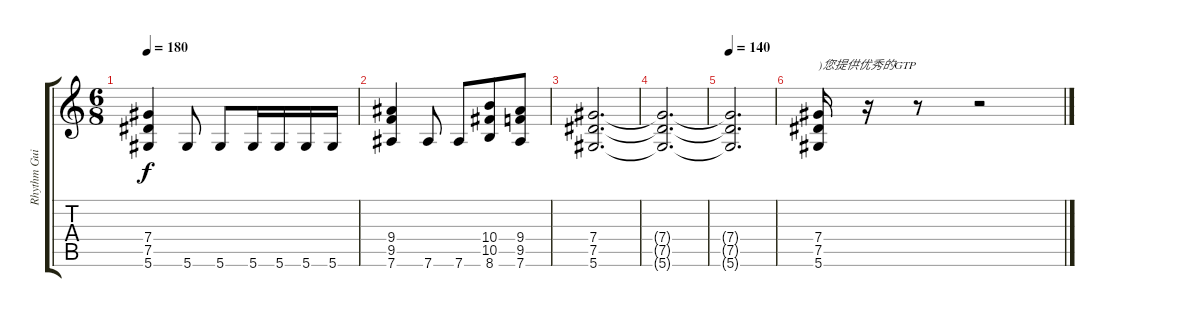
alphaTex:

\track ("Rhythm Guitar" "Rhythm Gui") {instrument distortionguitar}
\staff {score tabs}
\tuning (Eb4 Bb3 Gb3 Db3 Ab2 Eb2) {hide}
\ts (6 8)
\tempo 180
\clef g2
\ks c
(7.4 7.5 5.6).4{dy f} 5.6.8 5.6.8 5.6.16 5.6.16 5.6.16 5.6.16 |
(9.4 9.5 7.6).4 7.6.8 7.6.8 (10.4 10.5 8.6).8 (9.4 9.5 7.6).8 |
(7.4 7.5 5.6).2{d} |
(7.4{t} 7.5{t} 5.6{t}).2{d} |
\tempo 140
(7.4{t} 7.5{t} 5.6{t}).2{d} |
(7.4 7.5 5.6).16{txt ")您提供优秀的GTP"} r.16 r.8 r.2
